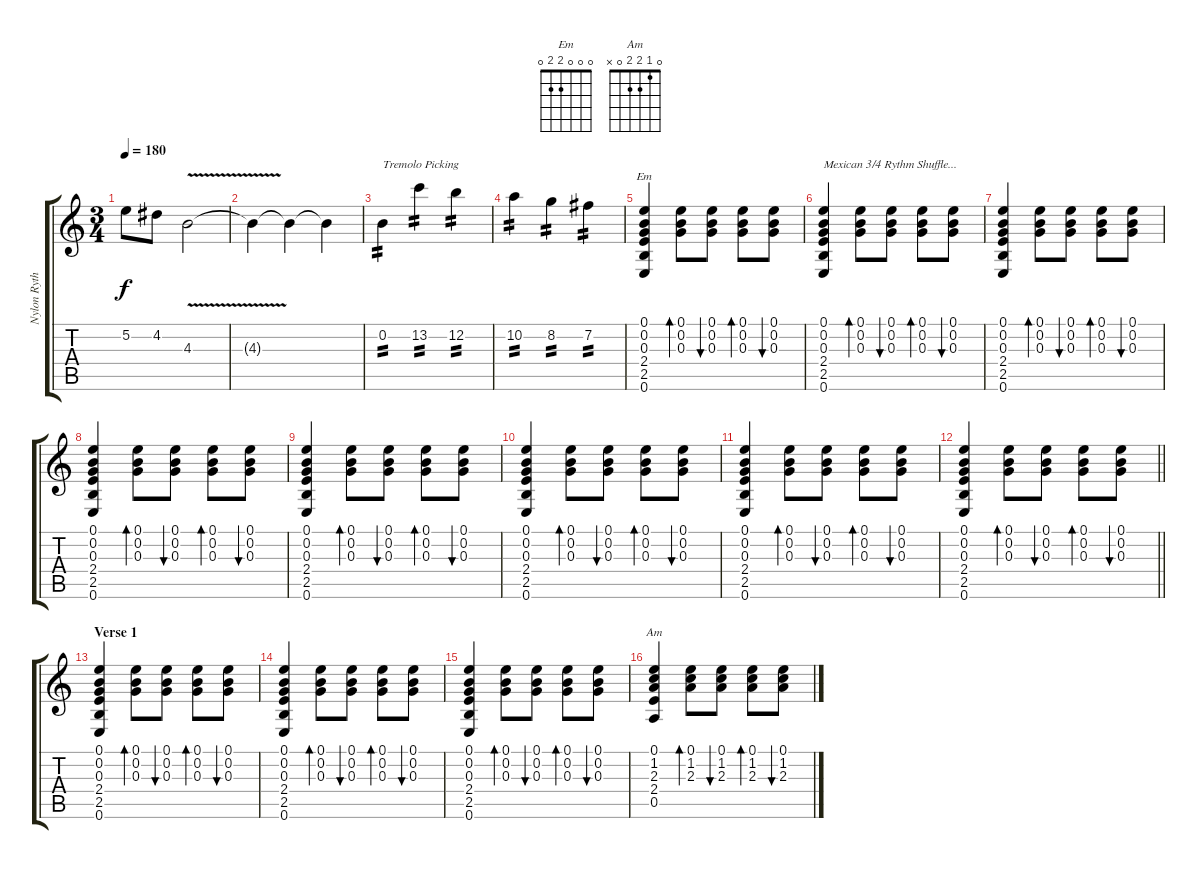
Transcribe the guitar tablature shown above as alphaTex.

\track ("Nylon Rythm" "Nylon Ryth") {instrument acousticguitarnylon}
\staff {score tabs}
\tuning (E4 B3 G3 D3 A2 E2) {hide}
\chord ("Em" 0 0 0 2 2 0)
\chord ("Am" 0 1 2 2 0 x)
\ts (3 4)
\tempo 180
\clef g2
\ks c
5.2.8{dy f} 4.2.8 4.3{v}.2 |
4.3{t}.4 4.3{t}.4 4.3{t}.4 |
0.2.4{txt "Tremolo Picking" tp 2} 13.2.4{tp 2} 12.2.4{tp 2} |
10.2.4{tp 2} 8.2.4{tp 2} 7.2.4{tp 2} |
(0.1 0.2 0.3 2.4 2.5 0.6).4{ch "Em"} (0.1 0.2 0.3).8{bd 240} (0.1 0.2 0.3).8{bu 240} (0.1 0.2 0.3).8{bd 240} (0.1 0.2 0.3).8{bu 240} |
(0.1 0.2 0.3 2.4 2.5 0.6).4{txt "Mexican 3/4 Rythm Shuffle..."} (0.1 0.2 0.3).8{bd 240} (0.1 0.2 0.3).8{bu 240} (0.1 0.2 0.3).8{bd 240} (0.1 0.2 0.3).8{bu 240} |
(0.1 0.2 0.3 2.4 2.5 0.6).4 (0.1 0.2 0.3).8{bd 240} (0.1 0.2 0.3).8{bu 240} (0.1 0.2 0.3).8{bd 240} (0.1 0.2 0.3).8{bu 240} |
(0.1 0.2 0.3 2.4 2.5 0.6).4 (0.1 0.2 0.3).8{bd 240} (0.1 0.2 0.3).8{bu 240} (0.1 0.2 0.3).8{bd 240} (0.1 0.2 0.3).8{bu 240} |
(0.1 0.2 0.3 2.4 2.5 0.6).4 (0.1 0.2 0.3).8{bd 240} (0.1 0.2 0.3).8{bu 240} (0.1 0.2 0.3).8{bd 240} (0.1 0.2 0.3).8{bu 240} |
(0.1 0.2 0.3 2.4 2.5 0.6).4 (0.1 0.2 0.3).8{bd 240} (0.1 0.2 0.3).8{bu 240} (0.1 0.2 0.3).8{bd 240} (0.1 0.2 0.3).8{bu 240} |
(0.1 0.2 0.3 2.4 2.5 0.6).4 (0.1 0.2 0.3).8{bd 240} (0.1 0.2 0.3).8{bu 240} (0.1 0.2 0.3).8{bd 240} (0.1 0.2 0.3).8{bu 240} |
\barLineRight lightlight
(0.1 0.2 0.3 2.4 2.5 0.6).4 (0.1 0.2 0.3).8{bd 240} (0.1 0.2 0.3).8{bu 240} (0.1 0.2 0.3).8{bd 240} (0.1 0.2 0.3).8{bu 240} |
\section ("" "Verse 1")
(0.1 0.2 0.3 2.4 2.5 0.6).4 (0.1 0.2 0.3).8{bd 240} (0.1 0.2 0.3).8{bu 240} (0.1 0.2 0.3).8{bd 240} (0.1 0.2 0.3).8{bu 240} |
(0.1 0.2 0.3 2.4 2.5 0.6).4 (0.1 0.2 0.3).8{bd 240} (0.1 0.2 0.3).8{bu 240} (0.1 0.2 0.3).8{bd 240} (0.1 0.2 0.3).8{bu 240} |
(0.1 0.2 0.3 2.4 2.5 0.6).4 (0.1 0.2 0.3).8{bd 240} (0.1 0.2 0.3).8{bu 240} (0.1 0.2 0.3).8{bd 240} (0.1 0.2 0.3).8{bu 240} |
(0.1 1.2 2.3 2.4 0.5).4{ch "Am"} (0.1 1.2 2.3).8{bd 240} (0.1 1.2 2.3).8{bu 240} (0.1 1.2 2.3).8{bd 240} (0.1 1.2 2.3).8{bu 240}
